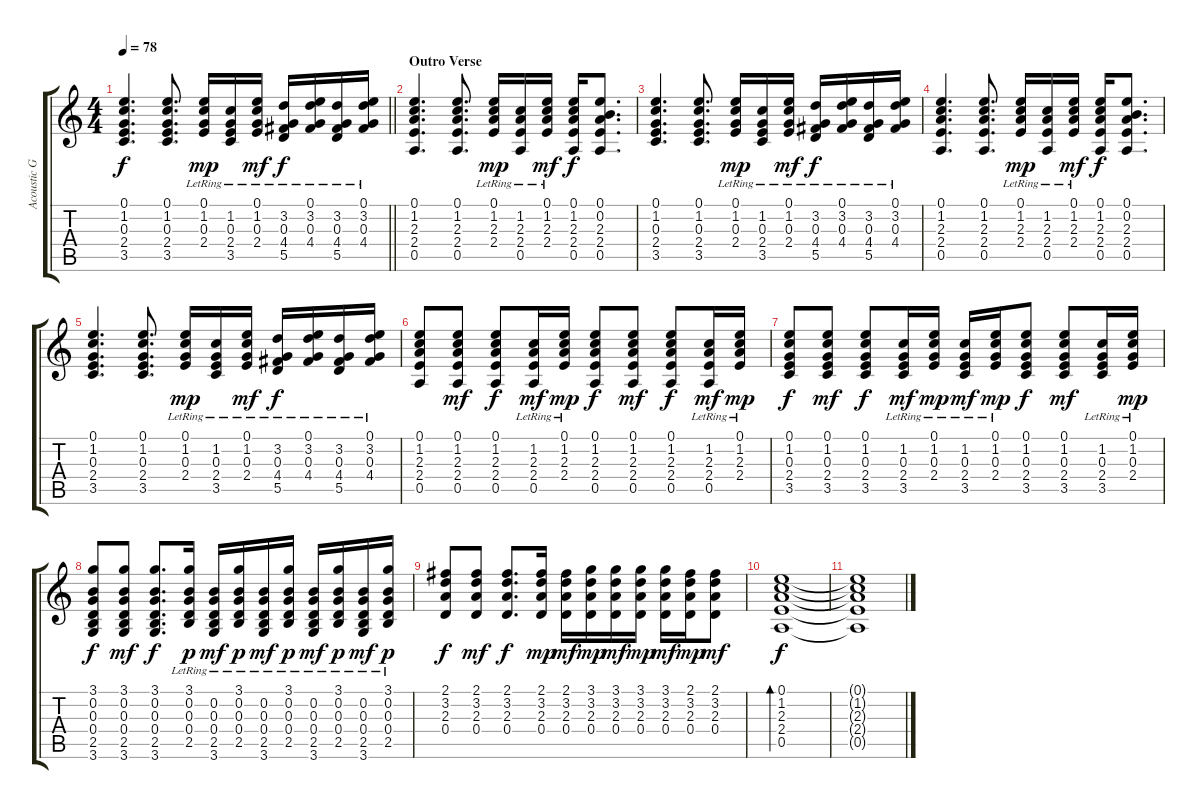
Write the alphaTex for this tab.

\track ("Acoustic Gtr." "Acoustic G") {instrument acousticguitarsteel}
\staff {score tabs}
\tuning (E4 B3 G3 D3 A2 E2) {hide}
\ts (4 4)
\tempo 78
\clef g2
\barLineRight lightlight
\ks c
(0.1 1.2 0.3 2.4 3.5).4{d dy f} (0.1 1.2 0.3 2.4 3.5).8{d} (0.1{lr} 1.2{lr} 0.3{lr} 2.4{lr}).16{dy mp} (1.2{lr} 0.3{lr} 2.4{lr} 3.5{lr}).16 (0.1{lr} 1.2{lr} 0.3{lr} 2.4{lr}).16{dy mf} (3.2{lr} 0.3{lr} 4.4{lr} 5.5{lr}).16{dy f} (0.1{lr} 3.2{lr} 0.3{lr} 4.4{lr}).16 (3.2{lr} 0.3{lr} 4.4{lr} 5.5{lr}).16 (0.1{lr} 3.2{lr} 0.3{lr} 4.4{lr}).16 |
\section ("" "Outro Verse")
(0.1 1.2 2.3 2.4 0.5).4{d} (0.1 1.2 2.3 2.4 0.5).8{d} (0.1{lr} 1.2{lr} 2.3{lr} 2.4{lr}).16{dy mp} (1.2{lr} 2.3{lr} 2.4{lr} 0.5{lr}).16 (0.1{lr} 1.2{lr} 2.3{lr} 2.4{lr}).16{dy mf} (0.1 1.2 2.3 2.4 0.5).16{dy f} (0.1 0.2 2.3 2.4 0.5).8{d} |
(0.1 1.2 0.3 2.4 3.5).4{d} (0.1 1.2 0.3 2.4 3.5).8{d} (0.1{lr} 1.2{lr} 0.3{lr} 2.4{lr}).16{dy mp} (1.2{lr} 0.3{lr} 2.4{lr} 3.5{lr}).16 (0.1{lr} 1.2{lr} 0.3{lr} 2.4{lr}).16{dy mf} (3.2{lr} 0.3{lr} 4.4{lr} 5.5{lr}).16{dy f} (0.1{lr} 3.2{lr} 0.3{lr} 4.4{lr}).16 (3.2{lr} 0.3{lr} 4.4{lr} 5.5{lr}).16 (0.1{lr} 3.2{lr} 0.3{lr} 4.4{lr}).16 |
(0.1 1.2 2.3 2.4 0.5).4{d} (0.1 1.2 2.3 2.4 0.5).8{d} (0.1{lr} 1.2{lr} 2.3{lr} 2.4{lr}).16{dy mp} (1.2{lr} 2.3{lr} 2.4{lr} 0.5{lr}).16 (0.1{lr} 1.2{lr} 2.3{lr} 2.4{lr}).16{dy mf} (0.1 1.2 2.3 2.4 0.5).16{dy f} (0.1 0.2 2.3 2.4 0.5).8{d} |
(0.1 1.2 0.3 2.4 3.5).4{d} (0.1 1.2 0.3 2.4 3.5).8{d} (0.1{lr} 1.2{lr} 0.3{lr} 2.4{lr}).16{dy mp} (1.2{lr} 0.3{lr} 2.4{lr} 3.5{lr}).16 (0.1{lr} 1.2{lr} 0.3{lr} 2.4{lr}).16{dy mf} (3.2{lr} 0.3{lr} 4.4{lr} 5.5{lr}).16{dy f} (0.1{lr} 3.2{lr} 0.3{lr} 4.4{lr}).16 (3.2{lr} 0.3{lr} 4.4{lr} 5.5{lr}).16 (0.1{lr} 3.2{lr} 0.3{lr} 4.4{lr}).16 |
(0.1 1.2 2.3 2.4 0.5).8 (0.1 1.2 2.3 2.4 0.5).8{dy mf} (0.1 1.2 2.3 2.4 0.5).8{dy f} (1.2{lr} 2.3{lr} 2.4{lr} 0.5{lr}).16{dy mf} (0.1{lr} 1.2{lr} 2.3{lr} 2.4{lr}).16{dy mp} (0.1 1.2 2.3 2.4 0.5).8{dy f} (0.1 1.2 2.3 2.4 0.5).8{dy mf} (0.1 1.2 2.3 2.4 0.5).8{dy f} (1.2{lr} 2.3{lr} 2.4{lr} 0.5{lr}).16{dy mf} (0.1{lr} 1.2{lr} 2.3{lr} 2.4{lr}).16{dy mp} |
(0.1 1.2 0.3 2.4 3.5).8{dy f} (0.1 1.2 0.3 2.4 3.5).8{dy mf} (0.1 1.2 0.3 2.4 3.5).8{dy f} (1.2{lr} 0.3{lr} 2.4{lr} 3.5{lr}).16{dy mf} (0.1{lr} 1.2{lr} 0.3{lr} 2.4{lr}).16{dy mp} (1.2{lr} 0.3{lr} 2.4{lr} 3.5{lr}).16{dy mf} (0.1{lr} 1.2{lr} 0.3{lr} 2.4{lr}).16{dy mp} (0.1 1.2 0.3 2.4 3.5).8{dy f} (0.1 1.2 0.3 2.4 3.5).8{dy mf} (1.2{lr} 0.3{lr} 2.4{lr} 3.5{lr}).16 (0.1{lr} 1.2{lr} 0.3{lr} 2.4{lr}).16{dy mp} |
(3.1 0.2 0.3 0.4 2.5 3.6).8{dy f} (3.1 0.2 0.3 0.4 2.5 3.6).8{dy mf} (3.1 0.2 0.3 0.4 2.5 3.6).8{d dy f} (3.1{lr} 0.2{lr} 0.3{lr} 0.4{lr} 2.5).16{dy p} (0.2 0.3{lr} 0.4{lr} 2.5{lr} 3.6{lr}).16{dy mf} (3.1{lr} 0.2{lr} 0.3{lr} 0.4{lr} 2.5).16{dy p} (0.2 0.3{lr} 0.4{lr} 2.5{lr} 3.6{lr}).16{dy mf} (3.1{lr} 0.2{lr} 0.3{lr} 0.4{lr} 2.5).16{dy p} (0.2 0.3{lr} 0.4{lr} 2.5{lr} 3.6{lr}).16{dy mf} (3.1{lr} 0.2{lr} 0.3{lr} 0.4{lr} 2.5).16{dy p} (0.2 0.3{lr} 0.4{lr} 2.5{lr} 3.6{lr}).16{dy mf} (3.1{lr} 0.2{lr} 0.3{lr} 0.4{lr} 2.5).16{dy p} |
(2.1 3.2 2.3 0.4).8{dy f} (2.1 3.2 2.3 0.4).8{dy mf} (2.1 3.2 2.3 0.4).8{d dy f} (2.1 3.2 2.3 0.4).16{dy mp} (2.1 3.2 2.3 0.4).16{dy mf} (3.1 3.2 2.3 0.4).16{dy mp} (3.1 3.2 2.3 0.4).16{dy mf} (3.1 3.2 2.3 0.4).16{dy mp} (3.1 3.2 2.3 0.4).16{dy mf} (2.1 3.2 2.3 0.4).16{dy mp} (2.1 3.2 2.3 0.4).8{dy mf} |
(0.1 1.2 2.3 2.4 0.5).1{bd 240 dy f} |
(0.1{t} 1.2{t} 2.3{t} 2.4{t} 0.5{t}).1
